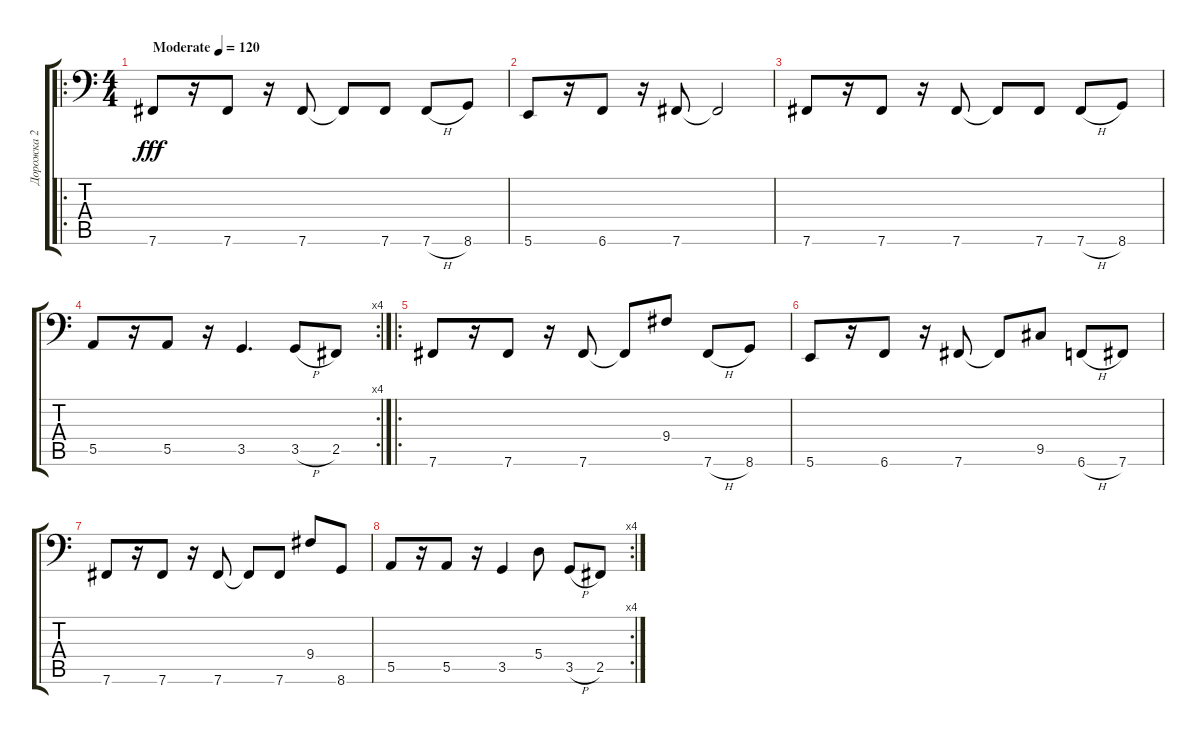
\track ("Дорожка 2" "Дорожка 2") {instrument electricbasspick}
\staff {score tabs}
\tuning (B2 Gb2 D2 A1 E1 B0) {hide}
\ro
\ts (4 4)
\tempo (120 "Moderate")
\clef f4
\ks c
7.6.8{dy fff instrument electricbasspick} r.16 7.6.8 r.16 7.6.8 7.6{t}.8 7.6.8 7.6{h}.8 8.6.8 |
5.6.8 r.16 6.6.8 r.16 7.6.8 7.6{t}.2 |
7.6.8 r.16 7.6.8 r.16 7.6.8 7.6{t}.8 7.6.8 7.6{h}.8 8.6.8 |
\rc 4
5.5.8 r.16 5.5.8 r.16 3.5.4{d} 3.5{h}.8 2.5.8 |
\ro
7.6.8 r.16 7.6.8 r.16 7.6.8 7.6{t}.8 9.4.8 7.6{h}.8 8.6.8 |
5.6.8 r.16 6.6.8 r.16 7.6.8 7.6{t}.8 9.5.8 6.6{h}.8 7.6.8 |
7.6.8 r.16 7.6.8 r.16 7.6.8 7.6{t}.8 7.6.8 9.4.8 8.6.8 |
\rc 4
5.5.8 r.16 5.5.8 r.16 3.5.4 5.4.8 3.5{h}.8 2.5.8
